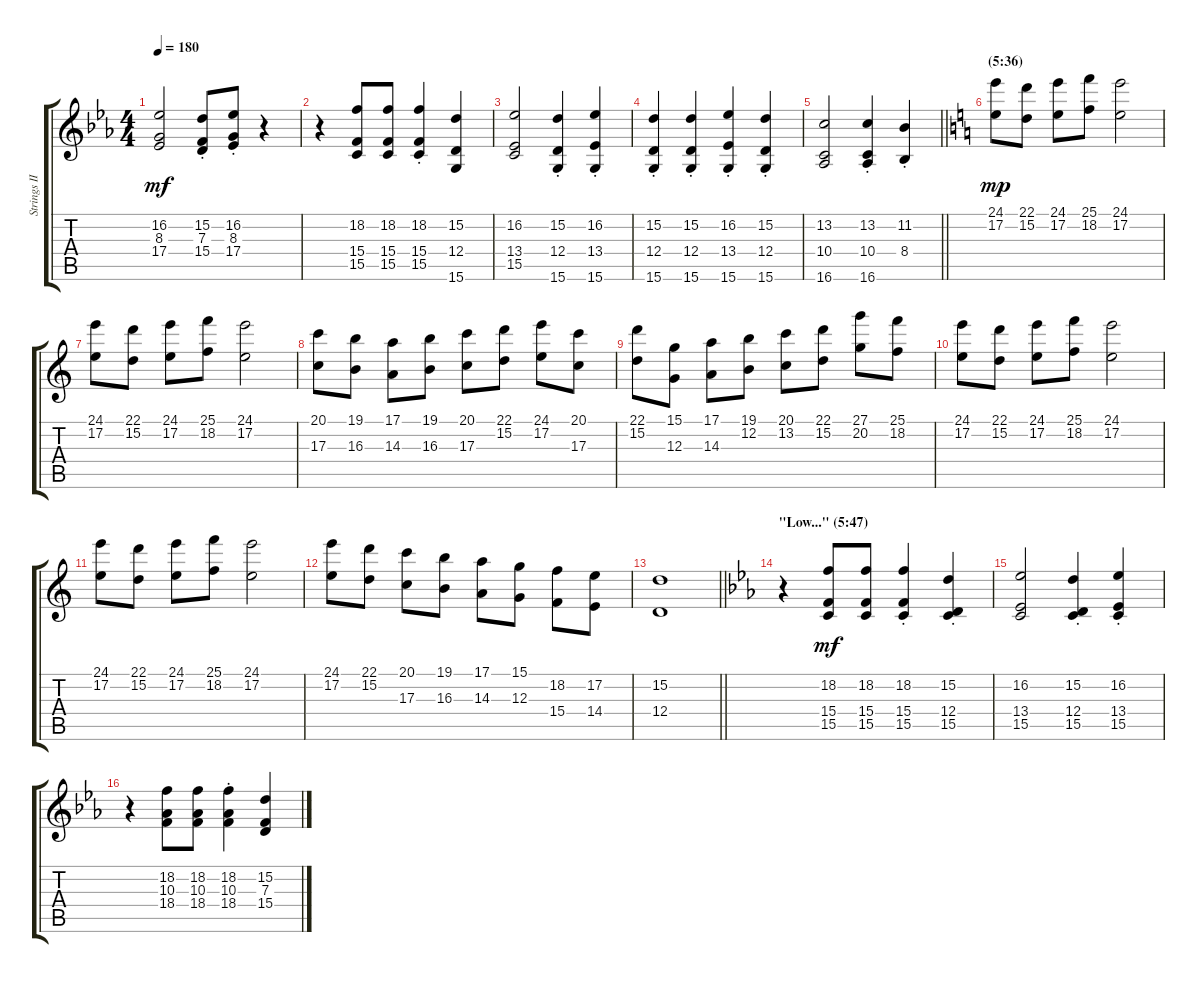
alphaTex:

\track ("Strings II" "Strings II") {instrument stringensemble2}
\staff {score tabs}
\tuning (E4 B3 G3 D3 A2 E2) {hide}
\ts (4 4)
\tempo 180
\clef g2
\ks cminor
(16.2 8.3 17.4).2{dy mf} (15.2{st} 7.3{st} 15.4{st}).8 (16.2{st} 8.3{st} 17.4{st}).8 r.4 |
r.4 (18.2 15.4 15.5).8 (18.2 15.4 15.5).8 (18.2 15.4{st} 15.5{st}).4 (15.2 12.4 15.6).4 |
(16.2 13.4 15.5).2 (15.2{st} 12.4{st} 15.6{st}).4 (16.2{st} 13.4{st} 15.6{st}).4 |
(15.2{st} 12.4{st} 15.6{st}).4 (15.2{st} 12.4{st} 15.6{st}).4 (16.2{st} 13.4{st} 15.6{st}).4 (15.2{st} 12.4{st} 15.6{st}).4 |
\barLineRight lightlight
(13.2 10.4 16.6).2 (13.2{st} 10.4{st} 16.6{st}).4 (11.2{st} 8.4{st}).4 |
\section ("" "(5:36)")
\ks c
(24.1 17.2).8{dy mp} (22.1 15.2).8 (24.1 17.2).8 (25.1 18.2).8 (24.1 17.2).2 |
(24.1 17.2).8 (22.1 15.2).8 (24.1 17.2).8 (25.1 18.2).8 (24.1 17.2).2 |
(20.1 17.3).8 (19.1 16.3).8 (17.1 14.3).8 (19.1 16.3).8 (20.1 17.3).8 (22.1 15.2).8 (24.1 17.2).8 (20.1 17.3).8 |
(22.1 15.2).8 (15.1 12.3).8 (17.1 14.3).8 (19.1 12.2).8 (20.1 13.2).8 (22.1 15.2).8 (27.1 20.2).8 (25.1 18.2).8 |
(24.1 17.2).8 (22.1 15.2).8 (24.1 17.2).8 (25.1 18.2).8 (24.1 17.2).2 |
(24.1 17.2).8 (22.1 15.2).8 (24.1 17.2).8 (25.1 18.2).8 (24.1 17.2).2 |
(24.1 17.2).8 (22.1 15.2).8 (20.1 17.3).8 (19.1 16.3).8 (17.1 14.3).8 (15.1 12.3).8 (18.2 15.4).8 (17.2 14.4).8 |
\barLineRight lightlight
(15.2 12.4).1 |
\section ("" "\"Low...\" (5:47)")
\ks cminor
r.4 (18.2 15.4 15.5).8{dy mf} (18.2 15.4 15.5).8 (18.2 15.4{st} 15.5{st}).4 (15.2 12.4 15.5{st}).4 |
(16.2 13.4 15.5).2 (15.2{st} 12.4{st} 15.5{st}).4 (16.2{st} 13.4{st} 15.5{st}).4 |
r.4 (18.2 10.3 18.4).8 (18.2 10.3 18.4).8 (18.2 10.3{st} 18.4{st}).4 (15.2 7.3 15.4).4
